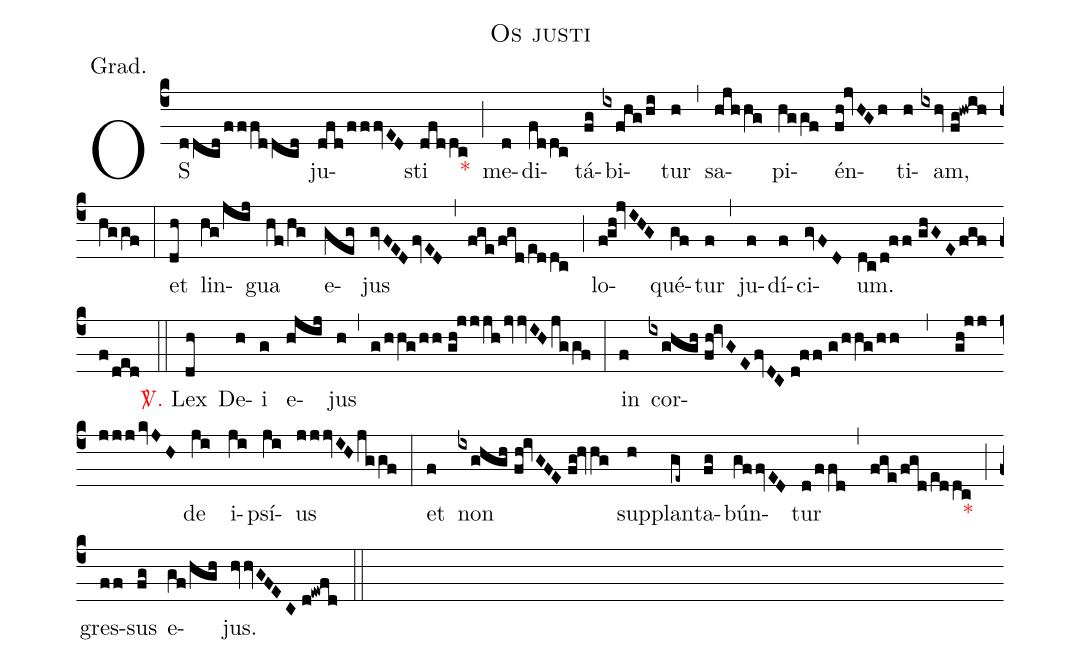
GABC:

name:Os justi;
annotation:Grad.;
mode:I.;
office-part:Gradual;
%%
(c4) OS(ddcd/fffddcd) ju(dfd/fffvED)sti(dfddc) <v>\red{*}</v>(;) me(d)di(fddc)tá(fg)bi(ixfhg/hi)tur(h) (,) sa(hjhhg)pi(hggf)én(fh!jvHGh)ti(h)am,(ixhv//fg!hwihhggf) (:) et(dh) lin(hg/jij)gua(hf/hg) e(geg)jus(gvFED/fvED) (,) (fge/fgd/eddc) (;) lo(f!gh!jvIHG)qué(gf)tur(f) (,) ju(f)dí(f)ci(gvFD)um.(dc/d!ff//ghGE/fgf/f/ded) (::) <v>\red{\Vbar.}</v> Lex(dh) De(h)i(g) e(hjij)jus(h) (,) (g/hhg/hh//gh!jjjh/jvvIH/jggf) (:) in(f) cor(ixghgh//fh!ivGE/fvDC//d!ff//g/hhg/hh , gh!jj//jjjkvJH)de(ji) i(ji)psí(ji)us(jjjvIH/jggf) (:) et(f) non(ixghgh//fh!ivGFE//fg!hvhg) sup(h)plan(ge~)ta(fg)bún(gffvED)tur(d/ffd) (,) (fge/fgd/eddc) <v>\red{*}</v>(;) gres(ff)sus(fg) e(gf/hgh)jus.(hvvGFEC//d!ewfd) (::)
